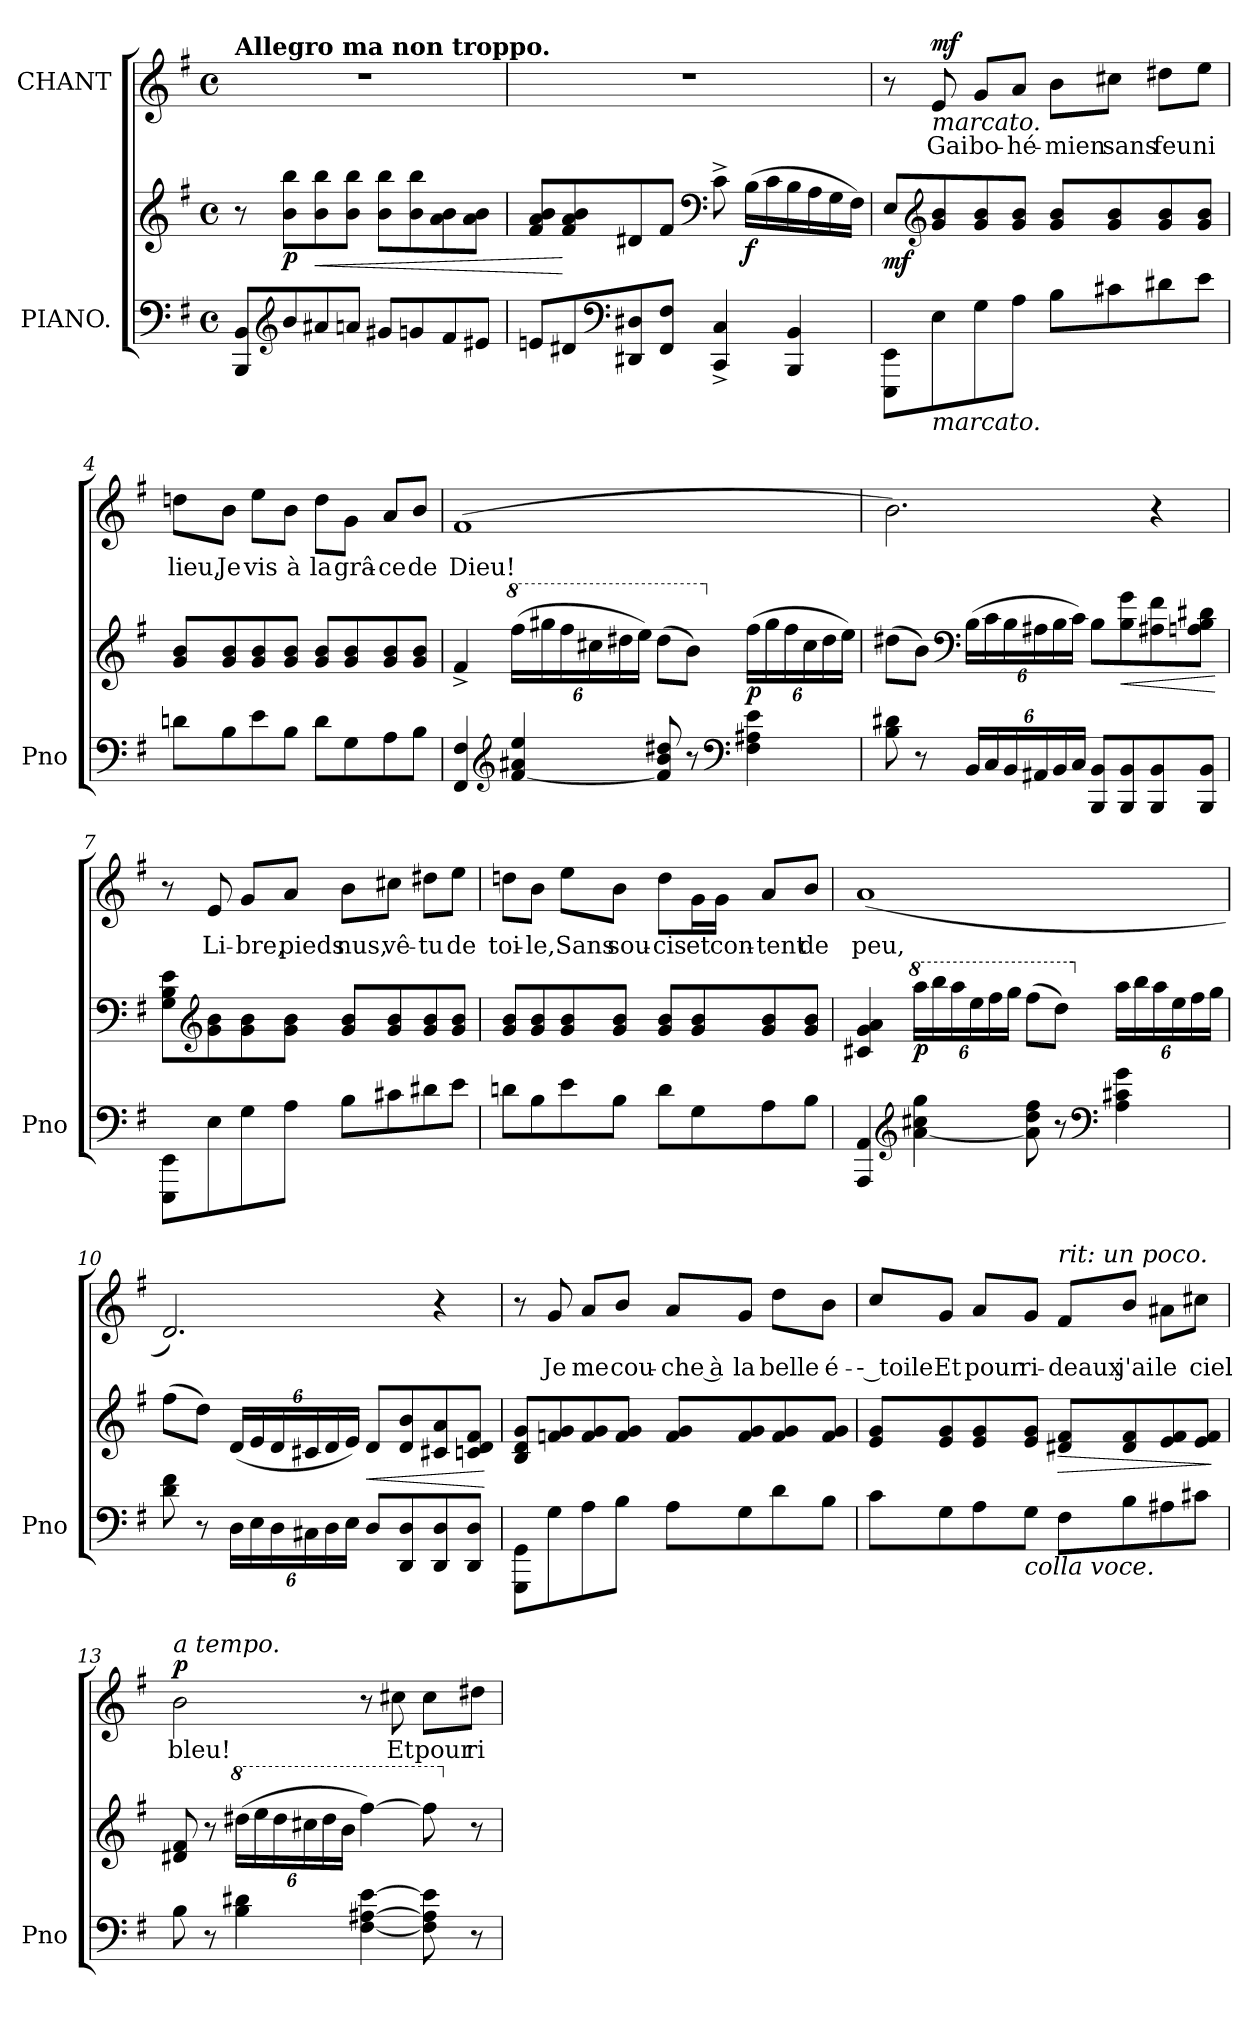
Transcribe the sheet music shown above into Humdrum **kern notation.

**kern	**kern	**dynam	**kern	**text	**dynam
*part2	*part2	*part2	*part1	*part1	*part1
*staff3	*staff2	*staff2/3	*staff1	*staff1	*staff1
*I"PIANO.	*	*	*I"CHANT	*	*
*I'Pno	*	*	*	*	*
*clefF4	*clefG2	*	*clefG2	*	*
*k[f#]	*k[f#]	*	*k[f#]	*	*
*M4/4	*M4/4	*	*M4/4	*	*
*met(c)	*met(c)	*	*met(c)	*	*
=1	=1	=1	=1	=1	=1
!	!	!	!LO:TX:a:B:t=Allegro ma non troppo.	!	!
8BBB/ 8BB/L	8r	.	1r	.	.
*clefG2	*	*	*	*	*
!	!	!LO:DY:b	!	!	!
8b/	8b\ 8bb\L	p	.	.	.
!	!	!LO:HP:b	!	!	!
8a#X/	8b\ 8bb\	<	.	.	.
8an/J	8b\ 8bb\J	.	.	.	.
8g#X/L	8b\ 8bb\L	.	.	.	.
8gn/	8b\ 8bb\	.	.	.	.
8f#/	8a\ 8b\	.	.	.	.
8e#X/J	8a\ 8b\J	.	.	.	.
=2	=2	=2	=2	=2	=2
8en/L	8f#/ 8a/ 8b/L	.	1r	.	.
8d#X/	8f#/ 8a/ 8b/	[	.	.	.
*clefF4	*	*	*	*	*
8DD#X/ 8D#X/	8d#X/	.	.	.	.
8FF#/ 8F#/J	8f#/J	.	.	.	.
*	*clefF4	*	*	*	*
4CC/^> 4C/^>	8c^\	.	.	.	.
!	!	!LO:DY:b	!	!	!
.	(16B\LL	f	.	.	.
.	16c\	.	.	.	.
4BBB/ 4BB/	16B\	.	.	.	.
.	16A\	.	.	.	.
.	16G\	.	.	.	.
.	16F#\JJ)	.	.	.	.
!!LO:LB:g=z
=3	=3	=3	=3	=3	=3
!	!	!LO:DY:b	!	!	!
8EEE\ 8EE\L	8E/L	mf	8r	.	.
*	*clefG2	*	*	*	*
!	!	!	!LO:TX:b:i:t=marcato.	!	!
!LO:TX:b:i:t=marcato.	!	!	!	!	!
!	!	!	!	!LO:LY:b	!LO:DY:a
8E\	8g/ 8b/	.	8e/	Gai	mf
!	!	!	!	!LO:LY:b	!
8G\	8g/ 8b/	.	8g/L	bo-	.
!	!	!	!	!LO:LY:b	!
8A\J	8g/ 8b/J	.	8a/J	-hé-	.
!	!	!	!	!LO:LY:b	!
8B\L	8g/ 8b/L	.	8b\L	-mien	.
!	!	!	!	!LO:LY:b	!
8c#X\	8g/ 8b/	.	8cc#X\J	sans	.
!	!	!	!	!LO:LY:b	!
8d#X\	8g/ 8b/	.	8dd#X\L	feu	.
!	!	!	!	!LO:LY:b	!
8e\J	8g/ 8b/J	.	8ee\J	ni	.
=4	=4	=4	=4	=4	=4
!	!	!	!	!LO:LY:b	!
8dn\L	8g/ 8b/L	.	8ddn\L	lieu,	.
!	!	!	!	!LO:LY:b	!
8B\	8g/ 8b/	.	8b\J	Je	.
!	!	!	!	!LO:LY:b	!
8e\	8g/ 8b/	.	8ee\L	vis	.
!	!	!	!	!LO:LY:b	!
8B\J	8g/ 8b/J	.	8b\J	à	.
!	!	!	!	!LO:LY:b	!
8d\L	8g/ 8b/L	.	8dd\L	la	.
!	!	!	!	!LO:LY:b	!
8G\	8g/ 8b/	.	8g\J	grâ-	.
!	!	!	!	!LO:LY:b	!
8A\	8g/ 8b/	.	8a/L	-ce	.
!	!	!	!	!LO:LY:b	!
8B\J	8g/ 8b/J	.	8b/J	de	.
=5	=5	=5	=5	=5	=5
!	!	!	!	!LO:LY:b	!
4FF#/ 4F#/	4f#^/	.	(>1f#	Dieu!	.
*clefG2	*	*	*	*	*
*	*8va	*	*	*	*
[4f#/ 4a#X/ 4ee/	(24fff#\LL	.	.	.	.
.	24ggg#X\	.	.	.	.
.	24fff#\	.	.	.	.
.	24ccc#X\	.	.	.	.
.	24ddd#X\	.	.	.	.
.	24eee\JJ)	.	.	.	.
8f#/] 8b/ 8dd#X/	(8ddd#\L	.	.	.	.
8r	8bb\J)	.	.	.	.
*clefF4	*	*	*	*	*
*	*X8va	*	*	*	*
!	!	!LO:DY:b	!	!	!
4F#\ 4A#X\ 4e\	(24ff#\LL	p	.	.	.
.	24gg#\	.	.	.	.
.	24ff#\	.	.	.	.
.	24cc#\	.	.	.	.
.	24dd#\	.	.	.	.
.	24ee\JJ)	.	.	.	.
!!LO:LB:g=z
=6	=6	=6	=6	=6	=6
8B\ 8d#X\	(8dd#X\L	.	2.b\)	.	.
8r	8b\J)	.	.	.	.
*	*clefF4	*	*	*	*
24BB/LL	(24B\LL	.	.	.	.
24C/	24c\	.	.	.	.
24BB/	24B\	.	.	.	.
24AA#X/	24A#X\	.	.	.	.
24BB/	24B\	.	.	.	.
24C/JJ	24c\JJ)	.	.	.	.
8BBB/ 8BB/L	8B\L	.	.	.	.
!	!	!LO:HP:b	!	!	!
8BBB/ 8BB/	8B\ 8g\	<	.	.	.
8BBB/ 8BB/	8A#X\ 8f#\	.	4r	.	.
8BBB/ 8BB/J	8An\ 8B\ 8d#X\J	.	.	.	.
.	.	[	.	.	.
=7	=7	=7	=7	=7	=7
8EEE\ 8EE\L	8G\ 8B\ 8e\L	.	8r	.	.
*	*clefG2	*	*	*	*
!	!	!	!	!LO:LY:b	!
8E\	8g\ 8b\	.	8e/	Li-	.
!	!	!	!	!LO:LY:b	!
8G\	8g\ 8b\	.	8g/L	-bre,	.
!	!	!	!	!LO:LY:b	!
8A\J	8g\ 8b\J	.	8a/J	pieds	.
!	!	!	!	!LO:LY:b	!
8B\L	8g/ 8b/L	.	8b\L	nus,	.
!	!	!	!	!LO:LY:b	!
8c#X\	8g/ 8b/	.	8cc#X\J	vê-	.
!	!	!	!	!LO:LY:b	!
8d#X\	8g/ 8b/	.	8dd#X\L	-tu	.
!	!	!	!	!LO:LY:b	!
8e\J	8g/ 8b/J	.	8ee\J	de	.
=8	=8	=8	=8	=8	=8
!	!	!	!	!LO:LY:b	!
8dn\L	8g/ 8b/L	.	8ddn\L	toi-	.
!	!	!	!	!LO:LY:b	!
8B\	8g/ 8b/	.	8b\J	-le,	.
!	!	!	!	!LO:LY:b	!
8e\	8g/ 8b/	.	8ee\L	Sans	.
!	!	!	!	!LO:LY:b	!
8B\J	8g/ 8b/J	.	8b\J	sou-	.
!	!	!	!	!LO:LY:b	!
8d\L	8g/ 8b/L	.	8dd\L	-cis	.
!	!	!	!	!LO:LY:b	!
8G\	8g/ 8b/	.	16g\L	et	.
!	!	!	!	!LO:LY:b	!
.	.	.	16g\JJ	con-	.
!	!	!	!	!LO:LY:b	!
8A\	8g/ 8b/	.	8a/L	-tent	.
!	!	!	!	!LO:LY:b	!
8B\J	8g/ 8b/J	.	8b/J	de	.
!!LO:LB:g=z
=9	=9	=9	=9	=9	=9
!	!	!	!	!LO:LY:b	!
4AAA/ 4AA/	4c#X/ 4g/ 4a/	.	(>1a	peu,	.
*clefG2	*	*	*	*	*
*	*8va	*	*	*	*
*	*Xbrackettup	*	*	*	*
!	!	!LO:DY:b	!	!	!
[4a\ 4cc#X\ 4gg\	24aaa\LL	p	.	.	.
.	24bbb\	.	.	.	.
.	24aaa\	.	.	.	.
.	24eee\	.	.	.	.
.	24fff#\	.	.	.	.
.	24ggg\JJ	.	.	.	.
8a\] 8dd\ 8ff#\	(8fff#\L	.	.	.	.
8r	8ddd\J)	.	.	.	.
*clefF4	*	*	*	*	*
*	*X8va	*	*	*	*
*	*brackettup	*	*	*	*
4A\ 4c#X\ 4g\	24aa\LL	.	.	.	.
.	24bb\	.	.	.	.
.	24aa\	.	.	.	.
.	24ee\	.	.	.	.
.	24ff#\	.	.	.	.
.	24gg\JJ	.	.	.	.
=10	=10	=10	=10	=10	=10
8d\ 8f#\	(8ff#\L	.	2.d/)	.	.
8r	8dd\J)	.	.	.	.
*	*Xbrackettup	*	*	*	*
24D\LL	(>24d/LL	.	.	.	.
24E\	24e/	.	.	.	.
24D\	24d/	.	.	.	.
24C#X\	24c#X/	.	.	.	.
24D\	24d/	.	.	.	.
24E\JJ	24e/JJ)	.	.	.	.
!	!	!LO:HP:b	!	!	!
8D/L	8d/L	<	.	.	.
8DD/ 8D/	8d/ 8b/	.	.	.	.
8DD/ 8D/	8c#X/ 8a/	.	4r	.	.
8DD/ 8D/J	8cn/ 8d/ 8f#/J	.	.	.	.
.	.	[	.	.	.
=11	=11	=11	=11	=11	=11
8GGG\ 8GG\L	8B/ 8d/ 8g/L	.	8r	.	.
!	!	!	!	!LO:LY:b	!
8G\	8fn/ 8g/	.	8g/	Je	.
!	!	!	!	!LO:LY:b	!
8A\	8f/ 8g/	.	8a/L	me	.
!	!	!	!	!LO:LY:b	!
8B\J	8f/ 8g/J	.	8b/J	cou-	.
!	!	!	!	!LO:LY:b	!
8A\L	8f/ 8g/L	.	8a/L	-che à	.
!	!	!	!	!LO:LY:b	!
8G\	8f/ 8g/	.	8g/J	la	.
!	!	!	!	!LO:LY:b	!
8d\	8f/ 8g/	.	8dd\L	belle	.
!	!	!	!	!LO:LY:b	!
8B\J	8f/ 8g/J	.	8b\J	é-	.
!!LO:PB:g=z
=12	=12	=12	=12	=12	=12
!	!	!	!	!LO:LY:b	!
8c\L	8e/ 8g/L	.	8cc/L	-- toile	.
!	!	!	!	!LO:LY:b	!
8G\	8e/ 8g/	.	8g/J	Et	.
!	!	!	!	!LO:LY:b	!
8A\	8e/ 8g/	.	8a/L	pour	.
!LO:TX:b:i:t=colla voce.	!	!	!	!	!
!	!	!	!	!LO:LY:b	!
8G\J	8e/ 8g/J	.	8g/J	ri-	.
!	!	!	!LO:TX:a:i:t=rit&colon; un poco.	!	!
!	!	!LO:HP:b	!	!LO:LY:b	!
8F#\L	8d#X/ 8f#/L	>	8f#/L	-deaux	.
!	!	!	!	!LO:LY:b	!
8B\	8d#/ 8f#/	.	8b/J	j'ai	.
!	!	!	!	!LO:LY:b	!
8A#X\	8e/ 8f#/	.	8a#X\L	le	.
!	!	!	!	!LO:LY:b	!
8c#X\J	8e/ 8f#/J	.	8cc#X\J	ciel	.
.	.	]	.	.	.
=13	=13	=13	=13	=13	=13
!	!	!	!LO:TX:a:i:t=a tempo.	!	!
!	!	!	!	!LO:LY:b	!LO:DY:a
8B\	8d#X/ 8f#/	.	2b\	bleu!	p
8r	8r	.	.	.	.
*	*8va	*	*	*	*
4B\ 4d#X\	(24ddd#X\LL	.	.	.	.
.	24eee\	.	.	.	.
.	24ddd#\	.	.	.	.
.	24ccc#X\	.	.	.	.
.	24ddd#\	.	.	.	.
.	24bb\JJ	.	.	.	.
[4F#\ [4A#X\ [4e\	[4fff#\)	.	8r	.	.
!	!	!	!	!LO:LY:b	!
.	.	.	8cc#X\	Et	.
!	!	!	!	!LO:LY:b	!
8F#\] 8A#\] 8e\]	8fff#\]	.	8cc#\L	pour	.
*	*X8va	*	*	*	*
!	!	!	!	!LO:LY:b	!
8r	8r	.	8dd#X\J	ri-	.
=	=	=	=	=	=
*-	*-	*-	*-	*-	*-
